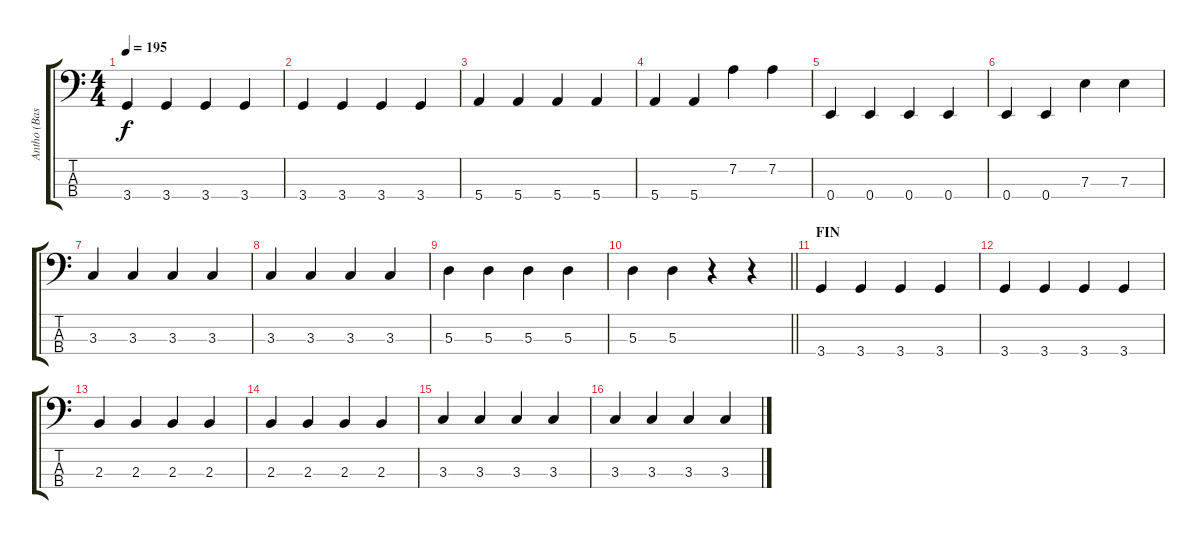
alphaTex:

\track ("Antho (Basse)" "Antho (Bas") {instrument electricbassfinger}
\staff {score tabs}
\tuning (G2 D2 A1 E1) {hide}
\ts (4 4)
\tempo 195
\clef f4
\ks c
3.4.4{dy f} 3.4.4 3.4.4 3.4.4 |
3.4.4 3.4.4 3.4.4 3.4.4 |
5.4.4 5.4.4 5.4.4 5.4.4 |
5.4.4 5.4.4 7.2.4 7.2.4 |
0.4.4 0.4.4 0.4.4 0.4.4 |
0.4.4 0.4.4 7.3.4 7.3.4 |
3.3.4 3.3.4 3.3.4 3.3.4 |
3.3.4 3.3.4 3.3.4 3.3.4 |
5.3.4 5.3.4 5.3.4 5.3.4 |
\barLineRight lightlight
5.3.4 5.3.4 r.4 r.4 |
\section ("" "FIN")
3.4.4 3.4.4 3.4.4 3.4.4 |
3.4.4 3.4.4 3.4.4 3.4.4 |
2.3.4 2.3.4 2.3.4 2.3.4 |
2.3.4 2.3.4 2.3.4 2.3.4 |
3.3.4 3.3.4 3.3.4 3.3.4 |
3.3.4 3.3.4 3.3.4 3.3.4
